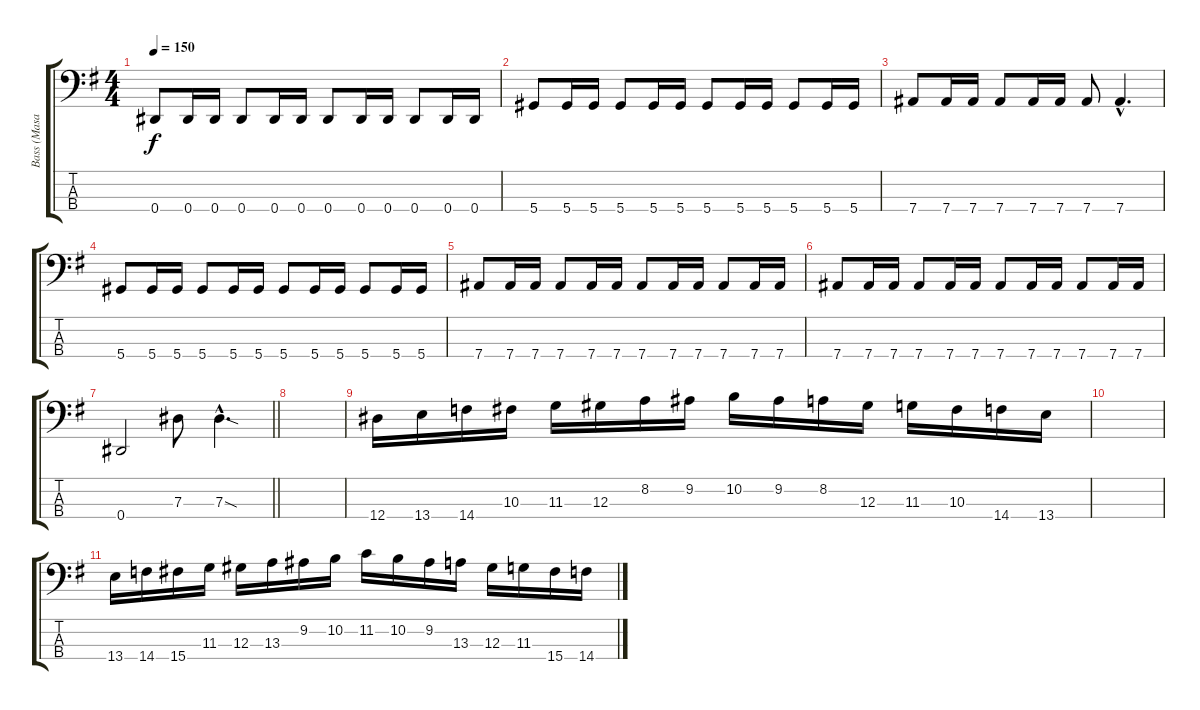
\track ("Bass (Masaki)" "Bass (Masa") {instrument electricbassfinger}
\staff {score tabs}
\tuning (Gb2 Db2 Ab1 Eb1) {hide}
\ts (4 4)
\tempo 150
\clef f4
\ks g
0.4.8{dy f} 0.4.16 0.4.16 0.4.8 0.4.16 0.4.16 0.4.8 0.4.16 0.4.16 0.4.8 0.4.16 0.4.16 |
5.4.8 5.4.16 5.4.16 5.4.8 5.4.16 5.4.16 5.4.8 5.4.16 5.4.16 5.4.8 5.4.16 5.4.16 |
7.4.8 7.4.16 7.4.16 7.4.8 7.4.16 7.4.16 7.4.8 7.4{hac}.4{d} |
5.4.8 5.4.16 5.4.16 5.4.8 5.4.16 5.4.16 5.4.8 5.4.16 5.4.16 5.4.8 5.4.16 5.4.16 |
7.4.8 7.4.16 7.4.16 7.4.8 7.4.16 7.4.16 7.4.8 7.4.16 7.4.16 7.4.8 7.4.16 7.4.16 |
7.4.8 7.4.16 7.4.16 7.4.8 7.4.16 7.4.16 7.4.8 7.4.16 7.4.16 7.4.8 7.4.16 7.4.16 |
\barLineRight lightlight
0.4.2 7.3.8 7.3{sod hac}.4{d} |
|
12.4.16 13.4.16 14.4.16 10.3.16 11.3.16 12.3.16 8.2.16 9.2.16 10.2.16 9.2.16 8.2.16 12.3.16 11.3.16 10.3.16 14.4.16 13.4.16 |
|
13.4.16 14.4.16 15.4.16 11.3.16 12.3.16 13.3.16 9.2.16 10.2.16 11.2.16 10.2.16 9.2.16 13.3.16 12.3.16 11.3.16 15.4.16 14.4.16
